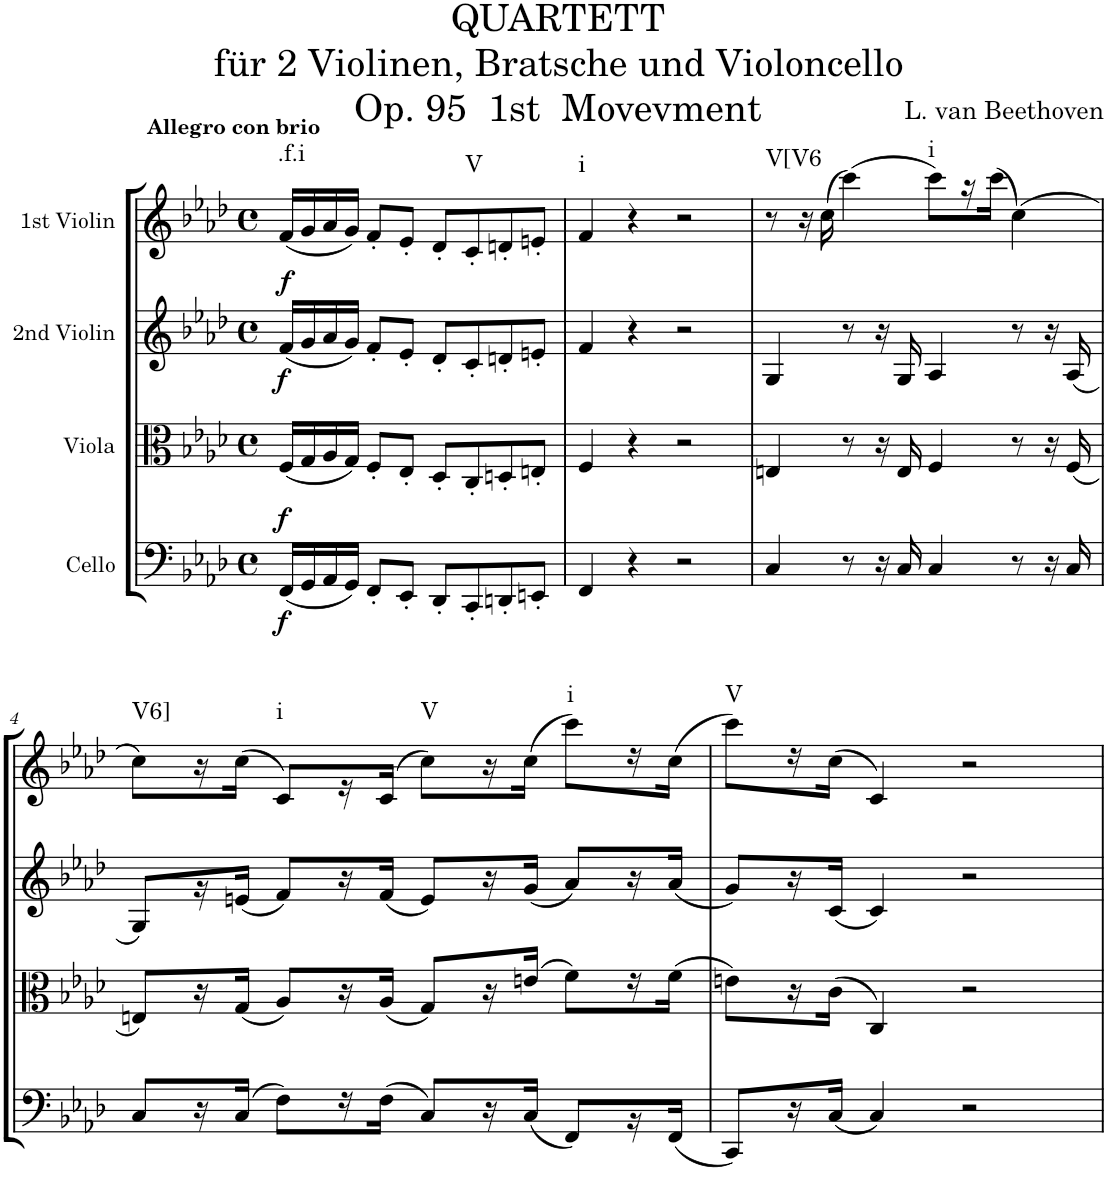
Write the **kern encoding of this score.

**kern	**dynam	**kern	**kern	**dynam	**kern	**harte
*part4	*part4	*part3	*part2	*part2	*part1	*part1
*staff4	*staff4	*staff3	*staff2	*staff2	*staff1	*
*I"Cello	*	*I"Viola	*I"2nd Violin	*	*I"1st Violin	*
*	*	*I'Vla	*I'Vln	*	*I'Vln	*
*clefF4	*	*clefC3	*clefG2	*	*clefG2	*
*k[b-e-a-d-]	*	*k[b-e-a-d-]	*k[b-e-a-d-]	*	*k[b-e-a-d-]	*
*M4/4	*	*M4/4	*M4/4	*	*M4/4	*
*met(c)	*	*met(c)	*met(c)	*	*met(c)	*
=1	=1	=1	=1	=1	=1	=1
!	!	!	!	!	!LO:TX:a:B:t=Allegro con brio	!
!	!LO:DY:b	!	!	!	!	!
!	!LO:DY:n=1:a	!	!	!LO:DY:a	!	!
!	!	!	!	!LO:DY:n=1:b	!	!LO:H:kt=.f.i
(16FF/LL	f f	(16F/LL	(16f/LL	f f	(16f/LL	N
16GG/	.	16G/	16g/	.	16g/	.
16AA-/	.	16A-/	16a-/	.	16a-/	.
16GG/JJ)	.	16G/JJ)	16g/JJ)	.	16g/JJ)	.
8FF'/L	.	8F'/L	8f'/L	.	8f'/L	.
8EE-'/J	.	8E-'/J	8e-'/J	.	8e-'/J	.
8DD-'/L	.	8D-'/L	8d-'/L	.	8d-'/L	.
!	!	!	!	!	!	!LO:H:kt=V
8CC'/	.	8C'/	8c'/	.	8c'/	N
8DDn'/	.	8Dn'/	8dn'/	.	8dn'/	.
8EEn'/J	.	8En'/J	8en'/J	.	8en'/J	.
=2	=2	=2	=2	=2	=2	=2
!	!	!	!	!	!	!LO:H:kt=i
4FF/	.	4F/	4f/	.	4f/	N
4r	.	4r	4r	.	4r	.
2r	.	2r	2r	.	2r	.
=3	=3	=3	=3	=3	=3	=3
!	!	!	!	!	!	!LO:H:kt=V[V6
4C/	.	4En/	4G/	.	8r	N
.	.	.	.	.	16r	.
.	.	.	.	.	(16cc\	.
8r	.	8r	8r	.	(4ccc\)	.
16r	.	16r	16r	.	.	.
16C/	.	16E/	16G/	.	.	.
!	!	!	!	!	!	!LO:H:kt=i
4C/	.	4F/	4A-/	.	8ccc\L)	N
.	.	.	.	.	16r	.
.	.	.	.	.	(16ccc\JJ	.
8r	.	8r	8r	.	(4cc\)	.
16r	.	16r	16r	.	.	.
16C/	.	(16F/	(16A-/	.	.	.
!!LO:LB:g=z
=4	=4	=4	=4	=4	=4	=4
!	!	!	!	!	!	!LO:H:kt=V6]
8C/L	.	8En/L)	8G/L)	.	8cc\L)	N
16r	.	16r	16r	.	16r	.
(16C/JJ	.	(16G/JJ	(16en/JJ	.	(16cc\JJ	.
!	!	!	!	!	!	!LO:H:kt=i
8F\L)	.	8A-/L)	8f/L)	.	8c/L)	N
16r	.	16r	16r	.	16r	.
(16F\JJ	.	(16A-/JJ	(16f/JJ	.	(16c/JJ	.
!	!	!	!	!	!	!LO:H:kt=V
8C/L)	.	8G/L)	8e/L)	.	8cc\L)	N
16r	.	16r	16r	.	16r	.
(16C/JJ	.	(16en/JJ	(16g/JJ	.	(16cc\JJ	.
!	!	!	!	!	!	!LO:H:kt=i
8FF/L)	.	8f\L)	8a-/L)	.	8ccc\L)	N
16r	.	16r	16r	.	16r	.
(16FF/JJ	.	(16f\JJ	(16a-/JJ	.	(16cc\JJ	.
=5	=5	=5	=5	=5	=5	=5
!	!	!	!	!	!	!LO:H:kt=V
8CC/L)	.	8en\L)	8g/L)	.	8ccc\L)	N
16r	.	16r	16r	.	16r	.
(16C/JJ	.	(16c\JJ	(16c/JJ	.	(16cc\JJ	.
4C/)	.	4C/)	4c/)	.	4c/)	.
2r	.	2r	2r	.	2r	.
=	=	=	=	=	=	=
*-	*-	*-	*-	*-	*-	*-
